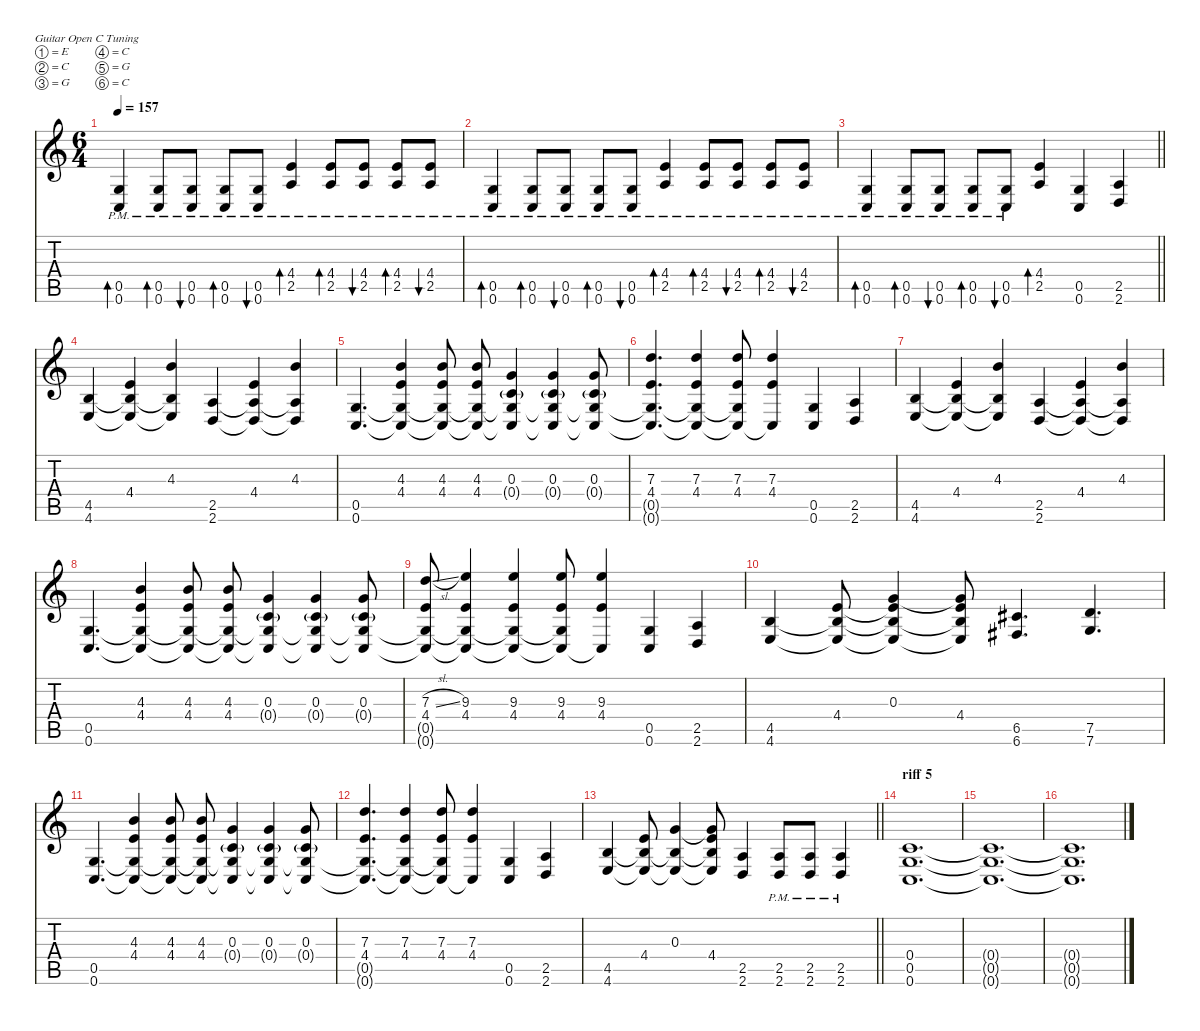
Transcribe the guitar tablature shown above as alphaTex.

\defaultSystemsLayout 4
\hideDynamics
\bracketExtendMode nobrackets
\singleTrackTrackNamePolicy hidden
\multiTrackTrackNamePolicy hidden
\firstSystemTrackNameMode fullname
\firstSystemTrackNameOrientation horizontal
\otherSystemsTrackNameOrientation horizontal
\track ("Rythm" "dist.guit.") {defaultSystemsLayout 4 mute instrument distortionguitar}
\staff {score tabs}
\tuning (E4 C4 G3 C3 G2 C2)
\ts (6 4)
\tempo 157
\clef g2
\ks c
(0.5{pm} 0.6{pm}).4{bd 120 dy f beam Up} (0.5{pm} 0.6{pm}).8{bd 120 beam Up} (0.5{pm} 0.6{pm}).8{bu 120 beam Up} (0.5{pm} 0.6{pm}).8{bd 120 beam Up} (0.5{pm} 0.6{pm}).8{bu 120 beam Up} (4.4{pm} 2.5{pm}).4{bd 120 beam Up} (4.4{pm} 2.5{pm}).8{bd 120 beam Up} (4.4{pm} 2.5{pm}).8{bu 120 beam Up} (4.4{pm} 2.5{pm}).8{bd 120 beam Up} (4.4{pm} 2.5{pm}).8{bu 120 beam Up} |
(0.5{pm} 0.6{pm}).4{bd 120 beam Up} (0.5{pm} 0.6{pm}).8{bd 120 beam Up} (0.5{pm} 0.6{pm}).8{bu 120 beam Up} (0.5{pm} 0.6{pm}).8{bd 120 beam Up} (0.5{pm} 0.6{pm}).8{bu 120 beam Up} (4.4{pm} 2.5{pm}).4{bd 120 beam Up} (4.4{pm} 2.5{pm}).8{bd 120 beam Up} (4.4{pm} 2.5{pm}).8{bu 120 beam Up} (4.4{pm} 2.5{pm}).8{bd 120 beam Up} (4.4{pm} 2.5{pm}).8{bu 120 beam Up} |
\barLineRight lightlight
(0.5{pm} 0.6{pm}).4{bd 120 beam Up} (0.5{pm} 0.6{pm}).8{bd 120 beam Up} (0.5{pm} 0.6{pm}).8{bu 120 beam Up} (0.5{pm} 0.6{pm}).8{bd 120 beam Up} (0.5{pm} 0.6{pm}).8{bu 120 beam Up} (4.4 2.5).4{bd 120 beam Up} (0.5 0.6).4{beam Up} (2.5 2.6).4{beam Up} |
(4.5 4.6).4{beam Up} (4.4 4.5{t} 4.6{t}).4{beam Up} (4.3 4.5{t} 4.6{t}).4{beam Up} (2.5 2.6).4{beam Up} (4.4 2.5{t} 2.6{t}).4{beam Up} (4.3 2.5{t} 2.6{t}).4{beam Up} |
(0.5 0.6).4{d beam Up} (4.3 4.4 0.5{t} 0.6{t}).4{beam Up} (4.3 4.4 0.5{t} 0.6{t}).8{beam Up} (4.3 4.4 0.5{t} 0.6{t}).8{beam Up} (0.3 0.4{g} 0.5{t} 0.6{t}).4{beam Up} (0.3 0.4{g} 0.5{t} 0.6{t}).4{beam Up} (0.3 0.4{g} 0.5{t} 0.6{t}).8{beam Up} |
(7.3 4.4 0.5{t} 0.6{t}).4{d beam Up} (7.3 4.4 0.5{t} 0.6{t}).4{beam Up} (7.3 4.4 0.5{t} 0.6{t}).8{beam Up} (7.3 4.4 0.6{t}).4{beam Up} (0.5 0.6).4{beam Up} (2.5 2.6).4{beam Up} |
(4.5 4.6).4{beam Up} (4.4 4.5{t} 4.6{t}).4{beam Up} (4.3 4.5{t} 4.6{t}).4{beam Up} (2.5 2.6).4{beam Up} (4.4 2.5{t} 2.6{t}).4{beam Up} (4.3 2.5{t} 2.6{t}).4{beam Up} |
(0.5 0.6).4{d beam Up} (4.3 4.4 0.5{t} 0.6{t}).4{beam Up} (4.3 4.4 0.5{t} 0.6{t}).8{beam Up} (4.3 4.4 0.5{t} 0.6{t}).8{beam Up} (0.3 0.4{g} 0.5{t} 0.6{t}).4{beam Up} (0.3 0.4{g} 0.5{t} 0.6{t}).4{beam Up} (0.3 0.4{g} 0.5{t} 0.6{t}).8{beam Up} |
(7.3{sl} 4.4 0.5{t} 0.6{t}).8{beam Up} (9.3 4.4 0.5{t} 0.6{t}).4{beam Up} (9.3 4.4 0.5{t} 0.6{t}).4{beam Up} (9.3 4.4 0.5{t} 0.6{t}).8{beam Up} (9.3 4.4 0.6{t}).4{beam Up} (0.5 0.6).4{beam Up} (2.5 2.6).4{beam Up} |
(4.5 4.6).4{beam Up} (4.4 4.5{t} 4.6{t}).8{beam Up} (0.3 4.4{t} 4.5{t} 4.6{t}).4{beam Up} (0.3{t} 4.4 4.5{t} 4.6{t}).8{beam Up} (6.5{acc #} 6.6{acc #}).4{d beam Up} (7.5 7.6).4{d beam Up} |
(0.5 0.6).4{d beam Up} (4.3 4.4 0.5{t} 0.6{t}).4{beam Up} (4.3 4.4 0.5{t} 0.6{t}).8{beam Up} (4.3 4.4 0.5{t} 0.6{t}).8{beam Up} (0.3 0.4{g} 0.5{t} 0.6{t}).4{beam Up} (0.3 0.4{g} 0.5{t} 0.6{t}).4{beam Up} (0.3 0.4{g} 0.5{t} 0.6{t}).8{beam Up} |
(7.3 4.4 0.5{t} 0.6{t}).4{d beam Up} (7.3 4.4 0.5{t} 0.6{t}).4{beam Up} (7.3 4.4 0.5{t} 0.6{t}).8{beam Up} (7.3 4.4 0.6{t}).4{beam Up} (0.5 0.6).4{beam Up} (2.5 2.6).4{beam Up} |
\barLineRight lightlight
(4.5 4.6).4{beam Up} (4.4 4.5{t} 4.6{t}).8{beam Up} (0.3 4.5{t} 4.6{t}).4{beam Up} (0.3{t} 4.4 4.5{t} 4.6{t}).8{beam Up} (2.5 2.6).4{beam Up} (2.5{pm} 2.6{pm}).8{beam Up} (2.5{pm} 2.6{pm}).8{beam Up} (2.5{pm} 2.6{pm}).4{beam Up} |
\section ("" "riff 5")
(0.4 0.5 0.6).1{d beam Up} |
(0.4{t} 0.5{t} 0.6{t}).1{d beam Up} |
(0.4{t} 0.5{t} 0.6{t}).1{d beam Up}
